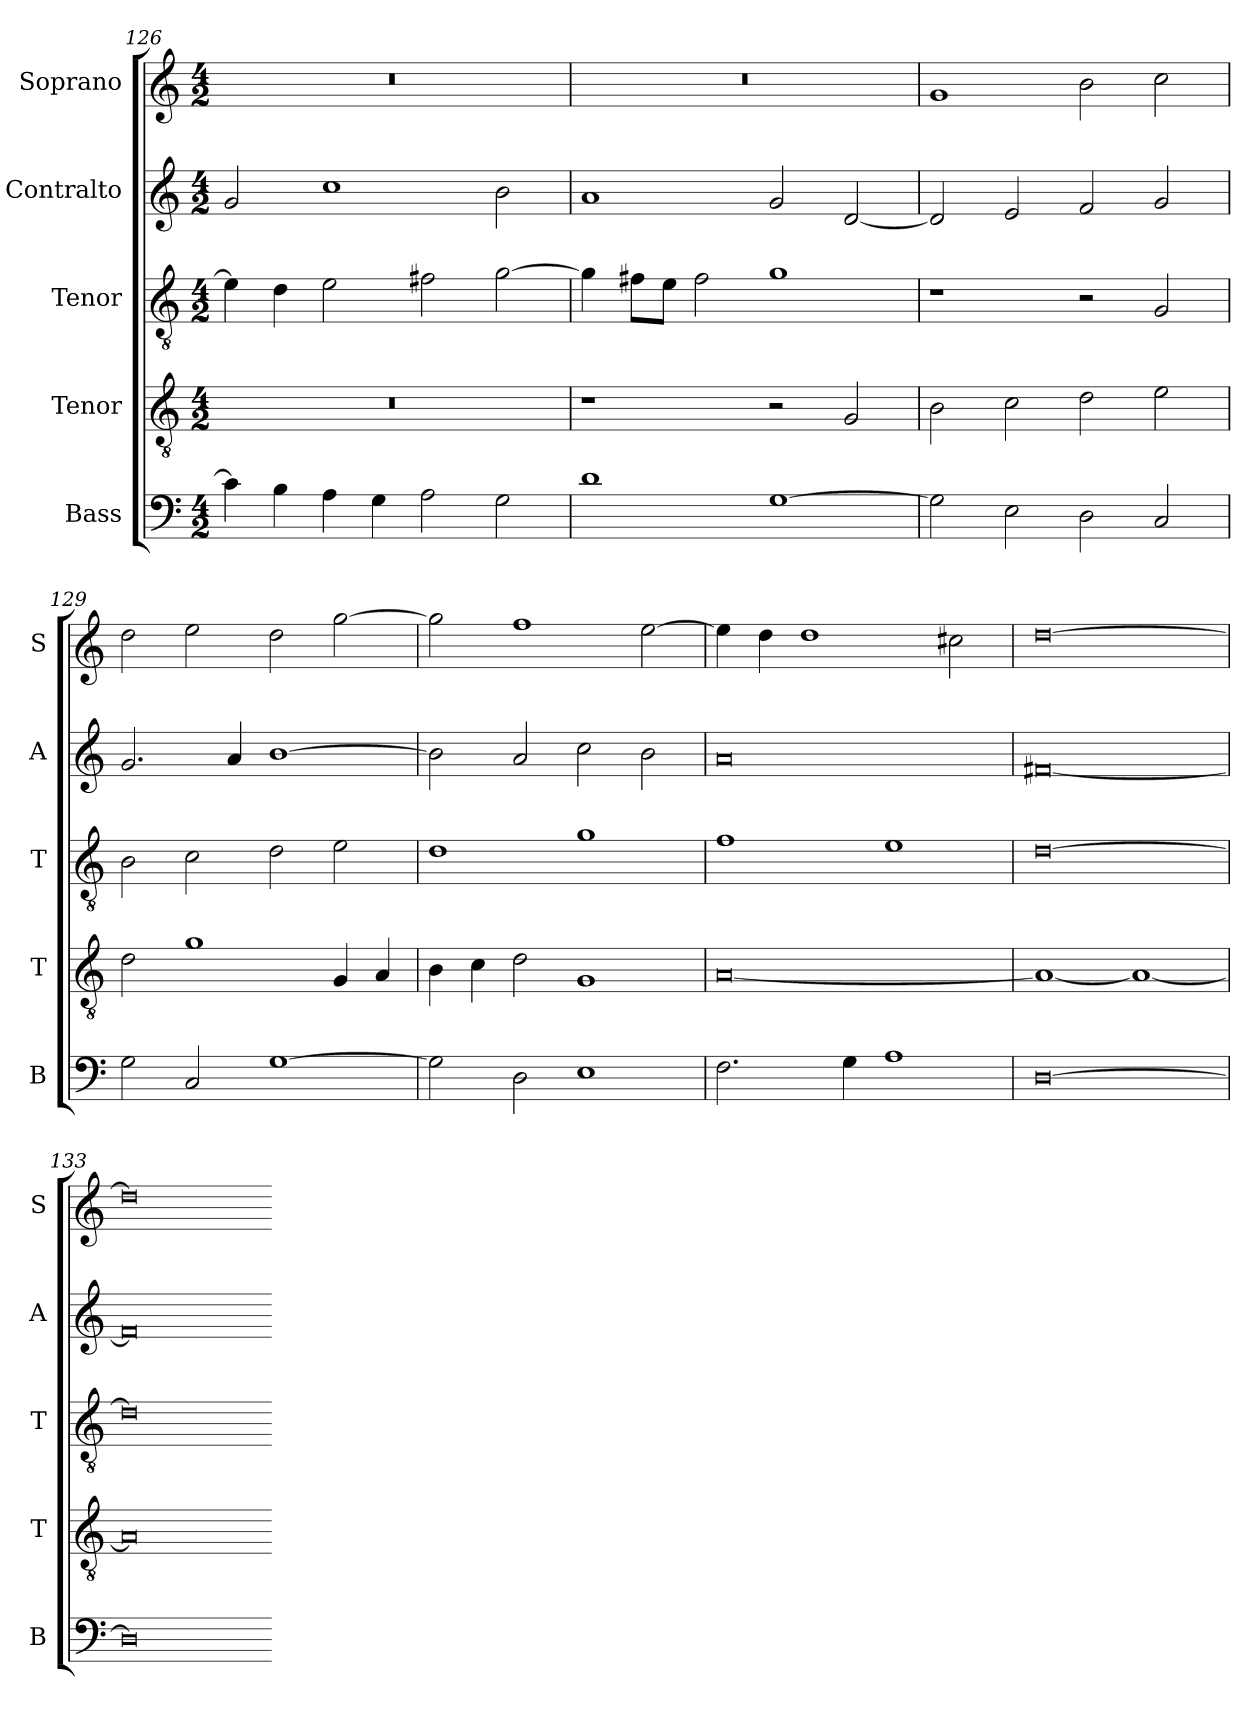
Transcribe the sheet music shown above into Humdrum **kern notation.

**kern	**kern	**kern	**kern	**kern
*part5	*part4	*part3	*part2	*part1
*staff5	*staff4	*staff3	*staff2	*staff1
*I"Bass	*I"Tenor	*I"Tenor	*I"Contralto	*I"Soprano
*I'B	*I'T	*I'T	*I'A	*I'S
*clefF4	*clefGv2	*clefGv2	*clefG2	*clefG2
*k[]	*k[]	*k[]	*k[]	*k[]
*G:mix	*G:mix	*G:mix	*G:mix	*G:mix
*M4/2	*M4/2	*M4/2	*M4/2	*M4/2
=126	=126	=126	=126	=126
4c]	0r	4e]	2g	0r
4B	.	4d	.	.
4A	.	2e	1cc	.
4G	.	.	.	.
2A	.	2f#X	.	.
2G	.	[2g	2b	.
=127	=127	=127	=127	=127
1d	1r	4g]	1a	0r
.	.	8f#X\L	.	.
.	.	8e\J	.	.
.	.	2f#	.	.
[1G	2r	1g	2g	.
.	2G	.	[2d	.
=128	=128	=128	=128	=128
2G]	2B	1r	2d]	1g
2E	2c	.	2e	.
2D	2d	2r	2f	2b
2C	2e	2G	2g	2cc
=129	=129	=129	=129	=129
2G	2d	2B	2.g	2dd
2C	1g	2c	.	2ee
.	.	.	4a	.
[1G	.	2d	[1b	2dd
.	4G	2e	.	[2gg
.	4A	.	.	.
=130	=130	=130	=130	=130
2G]	4B	1d	2b]	2gg]
.	4c	.	.	.
2D	2d	.	2a	1ff
1E	1G	1g	2cc	.
.	.	.	2b	[2ee
=131	=131	=131	=131	=131
2.F	[0A	1f	0a	4ee]
.	.	.	.	4dd
.	.	.	.	1dd
4G	.	.	.	.
1A	.	1e	.	.
.	.	.	.	2cc#X
=132	=132	=132	=132	=132
[0D	1A_	[0d	[0f#X	[0dd
.	1A_	.	.	.
=133	=133	=133	=133	=133
0D]	0A]	0d]	0f#]	0dd]
=-	=-	=-	=-	=-
*-	*-	*-	*-	*-
